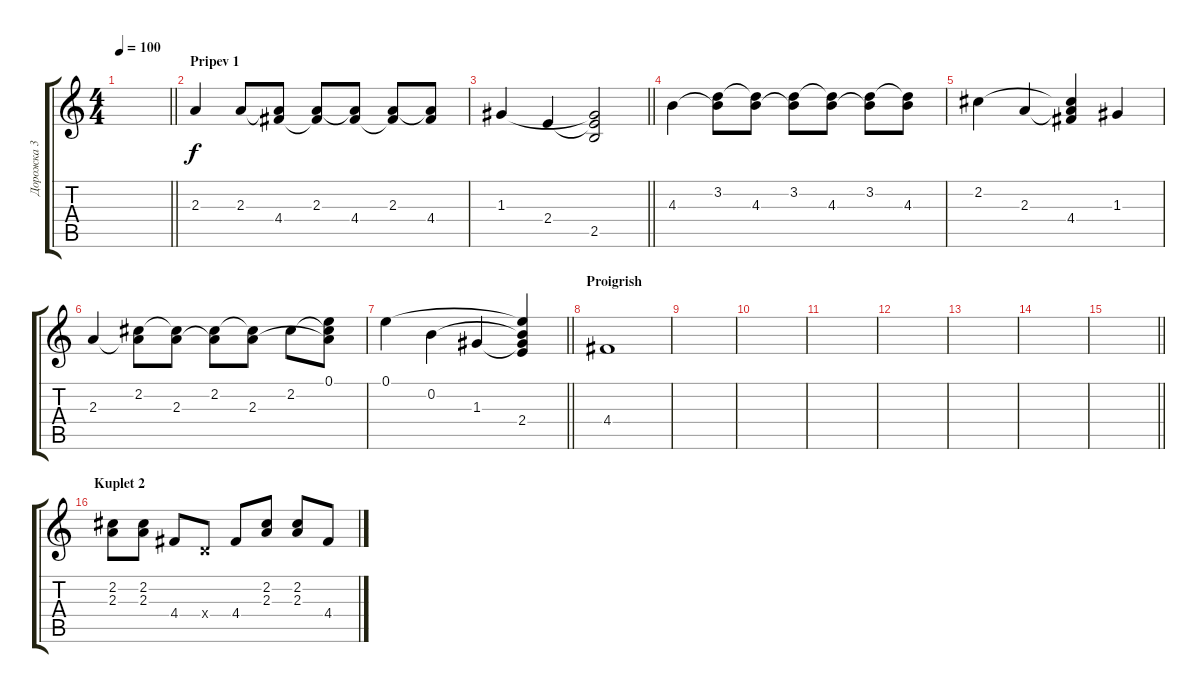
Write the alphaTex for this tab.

\track ("Дорожка 3" "Дорожка 3") {instrument acousticguitarsteel}
\staff {score tabs}
\tuning (E4 B3 G3 D3 A2 E2) {hide}
\ts (4 4)
\tempo 100
\clef g2
\barLineRight lightlight
\ks c
|
\section ("" "Pripev 1")
2.3.4 2.3.8 (2.3{t} 4.4).8 (2.3 4.4{t}).8 (2.3{t} 4.4).8 (2.3 4.4{t}).8 (2.3{t} 4.4).8 |
\barLineRight lightlight
1.3.4 2.4.4 (1.3{t} 2.4{t} 2.5).2 |
4.3.4 (3.2 4.3{t}).8 (3.2{t} 4.3).8 (3.2 4.3{t}).8 (3.2{t} 4.3).8 (3.2 4.3{t}).8 (3.2{t} 4.3).8 |
2.2.4 2.3.4 (2.2{t} 2.3{t} 4.4).4 1.3.4 |
2.3.4 (2.2 2.3{t}).8 (2.2{t} 2.3).8 (2.2 2.3{t}).8 (2.2{t} 2.3).8 2.2.8 (0.1 2.2{t} 2.3{t}).8 |
\barLineRight lightlight
0.1.4 0.2.4 1.3.4 (0.1{t} 0.2{t} 1.3{t} 2.4).4 |
\section ("" "Proigrish")
4.4.1 |
|
|
|
|
|
|
\barLineRight lightlight
|
\section ("" "Kuplet 2")
(2.2 2.3).8 (2.2 2.3).8 4.4.8 0.4{x}.8 4.4.8 (2.2 2.3).8 (2.2 2.3).8 4.4.8
